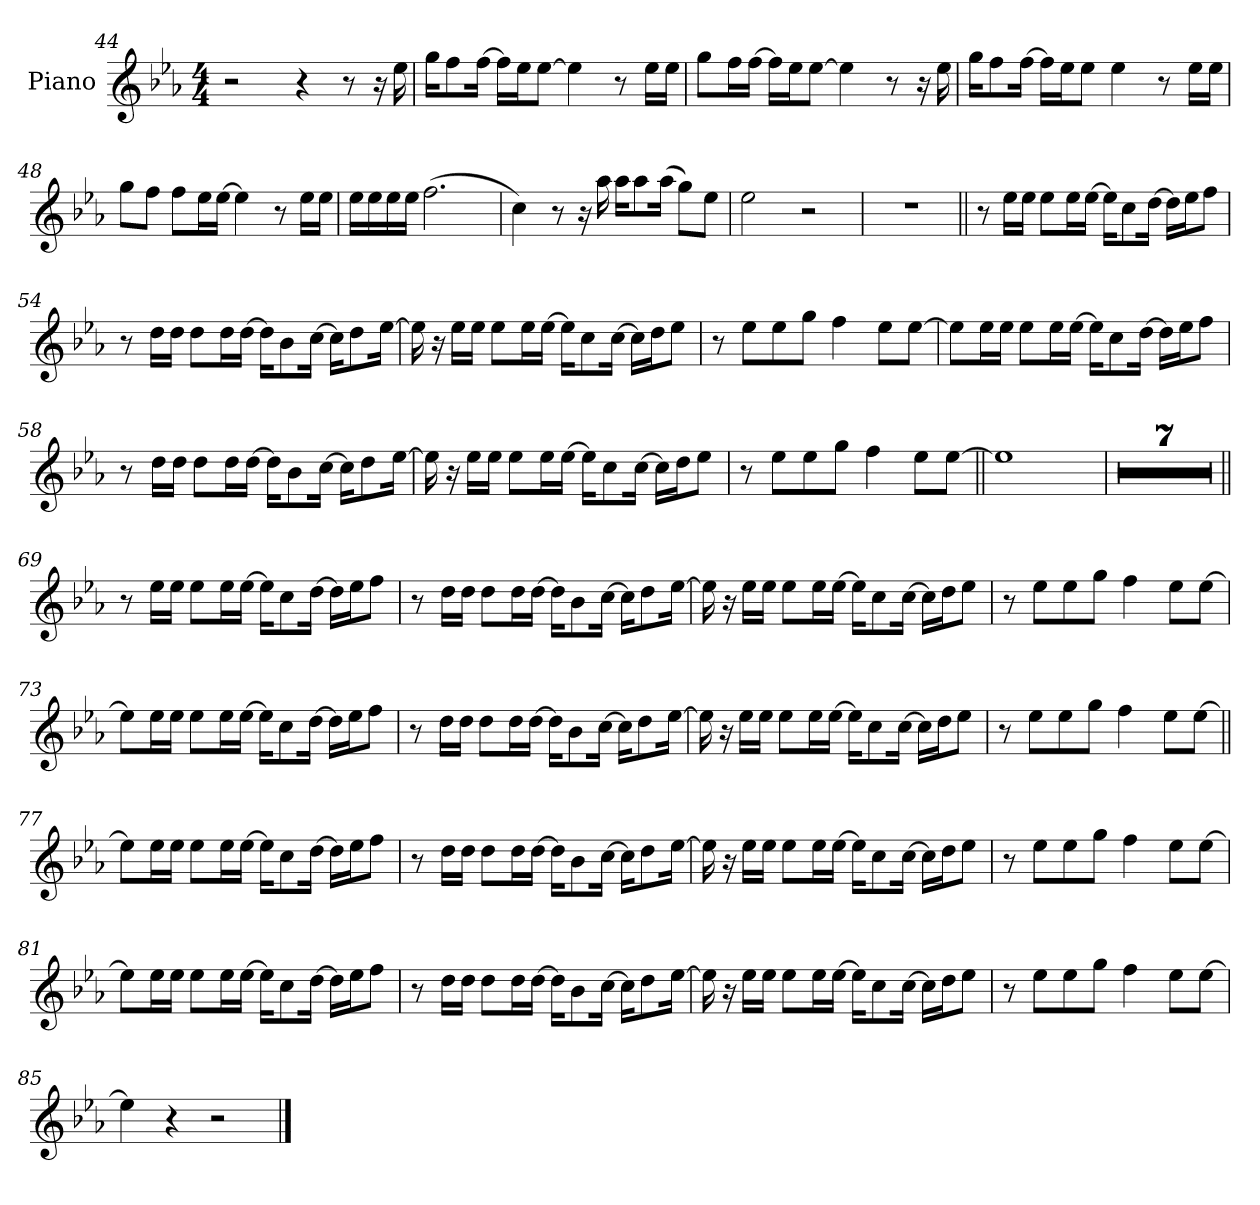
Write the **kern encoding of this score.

**kern
*part1
*staff1
*I"Piano
*I'Pno.
*clefG2
*k[b-e-a-]
*M4/4
=44
2r
4r
8r
16r
16ee-
=45
16ggKL
8ff
[16ffJk
16ffLL]
16ee-J
[8ee-J
4ee-]
8r
16ee-LL
16ee-JJ
=46
8ggL
16ffL
[16ffJJ
16ffLL]
16ee-J
[8ee-J
4ee-]
8r
16r
16ee-
=47
16ggKL
8ff
[16ffJk
16ffLL]
16ee-J
8ee-J
4ee-
8r
16ee-LL
16ee-JJ
=48
8ggL
8ffJ
8ffL
16ee-L
[16ee-JJ
4ee-]
8r
16ee-LL
16ee-JJ
=49
16ee-LL
16ee-
16ee-
16ee-JJ
(2.ff
=50
4cc)
8r
16r
16aa-
16aa-KL
8aa-
(16aa-Jk
8ggL)
8ee-J
=51
2ee-
2r
=52
1r
=53||
8r
16ee-LL
16ee-JJ
8ee-L
16ee-L
[16ee-JJ
16ee-KL]
8cc
[16ddJk
16ddLL]
16ee-J
8ffJ
=54
8r
16ddLL
16ddJJ
8ddL
16ddL
[16ddJJ
16ddKL]
8b-
[16ccJk
16ccKL]
8dd
[16ee-Jk
=55
16ee-]
16r
16ee-LL
16ee-JJ
8ee-L
16ee-L
[16ee-JJ
16ee-KL]
8cc
[16ccJk
16ccLL]
16ddJ
8ee-J
=56
8r
8ee-L
8ee-
8ggJ
4ff
8ee-L
[8ee-J
=57
8ee-L]
16ee-L
16ee-JJ
8ee-L
16ee-L
[16ee-JJ
16ee-KL]
8cc
[16ddJk
16ddLL]
16ee-J
8ffJ
=58
8r
16ddLL
16ddJJ
8ddL
16ddL
[16ddJJ
16ddKL]
8b-
[16ccJk
16ccKL]
8dd
[16ee-Jk
=59
16ee-]
16r
16ee-LL
16ee-JJ
8ee-L
16ee-L
[16ee-JJ
16ee-KL]
8cc
[16ccJk
16ccLL]
16ddJ
8ee-J
=60
8r
8ee-L
8ee-
8ggJ
4ff
8ee-L
[8ee-J
=61||
1ee-]
=62
1r
=63
1r
=64
1r
=65
1r
=66
1r
=67
1r
=68
1r
=69||
8r
16ee-LL
16ee-JJ
8ee-L
16ee-L
[16ee-JJ
16ee-KL]
8cc
[16ddJk
16ddLL]
16ee-J
8ffJ
=70
8r
16ddLL
16ddJJ
8ddL
16ddL
[16ddJJ
16ddKL]
8b-
[16ccJk
16ccKL]
8dd
[16ee-Jk
=71
16ee-]
16r
16ee-LL
16ee-JJ
8ee-L
16ee-L
[16ee-JJ
16ee-KL]
8cc
[16ccJk
16ccLL]
16ddJ
8ee-J
=72
8r
8ee-L
8ee-
8ggJ
4ff
8ee-L
[8ee-J
=73
8ee-L]
16ee-L
16ee-JJ
8ee-L
16ee-L
[16ee-JJ
16ee-KL]
8cc
[16ddJk
16ddLL]
16ee-J
8ffJ
=74
8r
16ddLL
16ddJJ
8ddL
16ddL
[16ddJJ
16ddKL]
8b-
[16ccJk
16ccKL]
8dd
[16ee-Jk
=75
16ee-]
16r
16ee-LL
16ee-JJ
8ee-L
16ee-L
[16ee-JJ
16ee-KL]
8cc
[16ccJk
16ccLL]
16ddJ
8ee-J
=76
8r
8ee-L
8ee-
8ggJ
4ff
8ee-L
[8ee-J
=77||
8ee-L]
16ee-L
16ee-JJ
8ee-L
16ee-L
[16ee-JJ
16ee-KL]
8cc
[16ddJk
16ddLL]
16ee-J
8ffJ
=78
8r
16ddLL
16ddJJ
8ddL
16ddL
[16ddJJ
16ddKL]
8b-
[16ccJk
16ccKL]
8dd
[16ee-Jk
=79
16ee-]
16r
16ee-LL
16ee-JJ
8ee-L
16ee-L
[16ee-JJ
16ee-KL]
8cc
[16ccJk
16ccLL]
16ddJ
8ee-J
=80
8r
8ee-L
8ee-
8ggJ
4ff
8ee-L
[8ee-J
=81
8ee-L]
16ee-L
16ee-JJ
8ee-L
16ee-L
[16ee-JJ
16ee-KL]
8cc
[16ddJk
16ddLL]
16ee-J
8ffJ
=82
8r
16ddLL
16ddJJ
8ddL
16ddL
[16ddJJ
16ddKL]
8b-
[16ccJk
16ccKL]
8dd
[16ee-Jk
=83
16ee-]
16r
16ee-LL
16ee-JJ
8ee-L
16ee-L
[16ee-JJ
16ee-KL]
8cc
[16ccJk
16ccLL]
16ddJ
8ee-J
=84
8r
8ee-L
8ee-
8ggJ
4ff
8ee-L
[8ee-J
=85
4ee-]
4r
2r
==
*-
